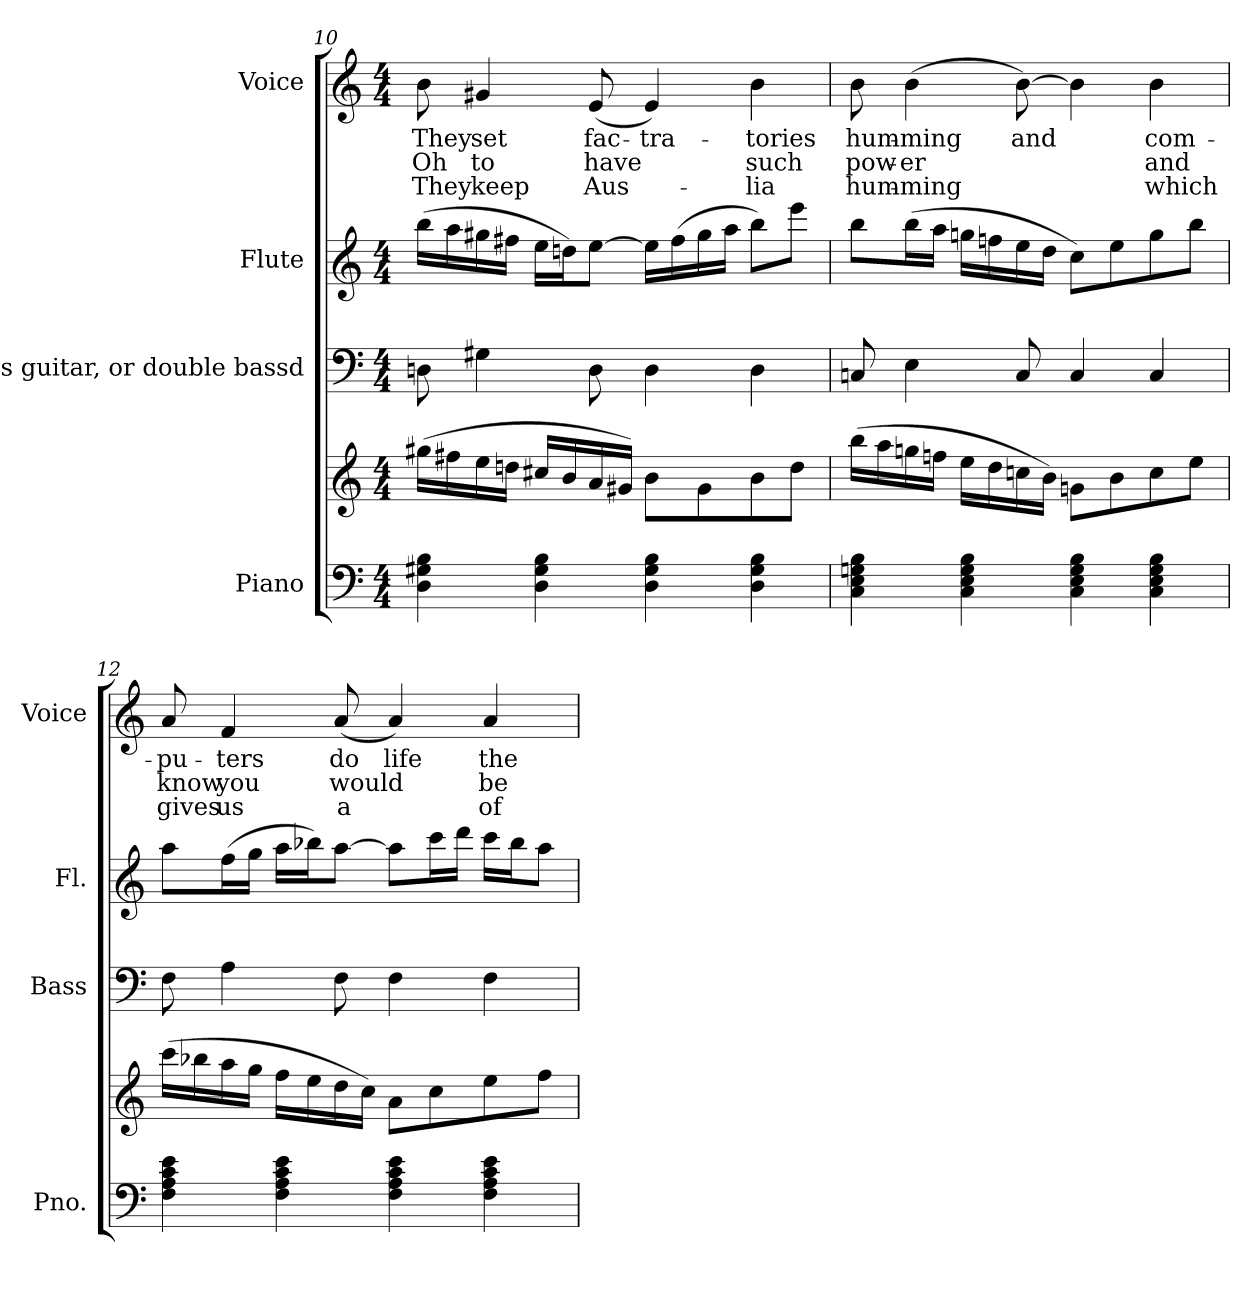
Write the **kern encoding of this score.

**kern	**kern	**kern	**kern	**kern	**text	**text	**text
*part4	*part4	*part3	*part2	*part1	*part1	*part1	*part1
*staff5	*staff4	*staff3	*staff2	*staff1	*staff1	*staff1	*staff1
*I"Piano	*	*I"Bass guitar, or double bassd	*I"Flute	*I"Voice	*	*	*
*I'Pno.	*	*I'Bass	*I'Fl.	*I'Voice	*	*	*
!!LO:PB:g=z
*clefF4	*clefG2	*clefF4	*clefG2	*clefG2	*	*	*
*	*	*ITrd7c12	*	*	*	*	*
*k[]	*k[]	*k[]	*k[]	*k[]	*	*	*
*C:	*C:	*C:	*C:	*C:	*	*	*
*M4/4	*M4/4	*M4/4	*M4/4	*M4/4	*	*	*
=10	=10	=10	=10	=10	=10	=10	=10
!	!	!	!	!	!LO:LY:b:color=#000000	!LO:LY:b:color=#000000	!LO:LY:b:color=#000000
4Di\ 4G#Xi 4Bi	(16gg#Xi\LL	8DDni\	(16bbi\LL	8bi\	They	Oh	They
.	16ff#Xi\	.	16aai\	.	.	.	.
!	!	!	!	!	!LO:LY:b:color=#000000	!LO:LY:b:color=#000000	!LO:LY:b:color=#000000
.	16eei\	4GG#Xi\	16gg#Xi\	4g#Xi/	set	to	keep
.	16ddni\JJ	.	16ff#Xi\JJ	.	.	.	.
4Di\ 4G#i 4Bi	16cc#Xi/LL	.	16eei\LL	.	.	.	.
.	16bi/	.	16ddni\J)	.	.	.	.
!	!	!	!	!	!LO:LY:b:color=#000000	!LO:LY:b:color=#000000	!LO:LY:b:color=#000000
.	16ai/	8DDi\	[8eei\J	(8ei/	fac-	have	Aus-
.	16g#Xi/JJ)	.	.	.	.	.	.
!	!	!	!	!	!LO:LY:b:color=#000000	!	!
4Di\ 4G#i 4Bi	8bi\L	4DDi\	16eei\LL]	4ei/)	-tra-	.	.
.	.	.	(16ff#i\	.	.	.	.
.	8g#i\	.	16gg#i\	.	.	.	.
.	.	.	16aai\JJ	.	.	.	.
!	!	!	!	!	!LO:LY:b:color=#000000	!LO:LY:b:color=#000000	!LO:LY:b:color=#000000
4Di\ 4G#i 4Bi	8bi\	4DDi\	8bbi\L)	4bi\	-tories	such	-lia
.	8ddi\J	.	8eeei\J	.	.	.	.
=11	=11	=11	=11	=11	=11	=11	=11
!	!	!	!	!	!LO:LY:b:color=#000000	!LO:LY:b:color=#000000	!LO:LY:b:color=#000000
4Ci\ 4Ei 4Gni 4Bi	(16bbi\LL	8CCni/	8bbi\L	8bi\	hum-	pow-	hum-
.	16aai\	.	.	.	.	.	.
!	!	!	!	!	!LO:LY:b:color=#000000	!LO:LY:b:color=#000000	!LO:LY:b:color=#000000
.	16ggni\	4EEi\	(16bbi\L	(4bi\	-ming	-er	-ming
.	16ffni\JJ	.	16aai\JJ	.	.	.	.
4Ci\ 4Ei 4Gi 4Bi	16eei\LL	.	16ggni\LL	.	.	.	.
.	16ddi\	.	16ffni\	.	.	.	.
!	!	!	!	!	!LO:LY:b:color=#000000	!	!
.	16ccni\	8CCi/	16eei\	[8bi\)	and	.	.
.	16bi\JJ)	.	16ddi\JJ	.	.	.	.
4Ci\ 4Ei 4Gi 4Bi	8gni\L	4CCi/	8cci\L)	4bi\]	.	.	.
.	8bi\	.	8eei\	.	.	.	.
!	!	!	!	!	!LO:LY:b:color=#000000	!LO:LY:b:color=#000000	!LO:LY:b:color=#000000
4Ci\ 4Ei 4Gi 4Bi	8cci\	4CCi/	8ggi\	4bi\	com-	and	which
.	8eei\J	.	8bbi\J	.	.	.	.
=12	=12	=12	=12	=12	=12	=12	=12
!	!	!	!	!	!LO:LY:b:color=#000000	!LO:LY:b:color=#000000	!LO:LY:b:color=#000000
4Fi\ 4Ai 4ci 4ei	(16ccci\LL	8FFi\	8aai\L	8ai/	-pu-	know	gives
.	16bb-Xi\	.	.	.	.	.	.
!	!	!	!	!	!LO:LY:b:color=#000000	!LO:LY:b:color=#000000	!LO:LY:b:color=#000000
.	16aai\	4AAi\	(16ffi\L	4fi/	-ters	you	us
.	16ggi\JJ	.	16ggi\JJ	.	.	.	.
4Fi\ 4Ai 4ci 4ei	16ffi\LL	.	16aai\LL	.	.	.	.
.	16eei\	.	16bb-Xi\J)	.	.	.	.
!	!	!	!	!	!LO:LY:b:color=#000000	!LO:LY:b:color=#000000	!LO:LY:b:color=#000000
.	16ddi\	8FFi\	[8aai\J	(8ai/	do	would	a
.	16cci\JJ)	.	.	.	.	.	.
!	!	!	!	!	!LO:LY:b:color=#000000	!	!
4Fi\ 4Ai 4ci 4ei	8ai\L	4FFi\	8aai\L]	4ai/)	life	.	.
.	8cci\	.	16ccci\L	.	.	.	.
.	.	.	16dddi\JJ	.	.	.	.
!	!	!	!	!	!LO:LY:b:color=#000000	!LO:LY:b:color=#000000	!LO:LY:b:color=#000000
4Fi\ 4Ai 4ci 4ei	8eei\	4FFi\	16ccci\LL	4ai/	the	be	of
.	.	.	16bb-i\J	.	.	.	.
.	8ffi\J	.	8aai\J	.	.	.	.
=	=	=	=	=	=	=	=
*-	*-	*-	*-	*-	*-	*-	*-
